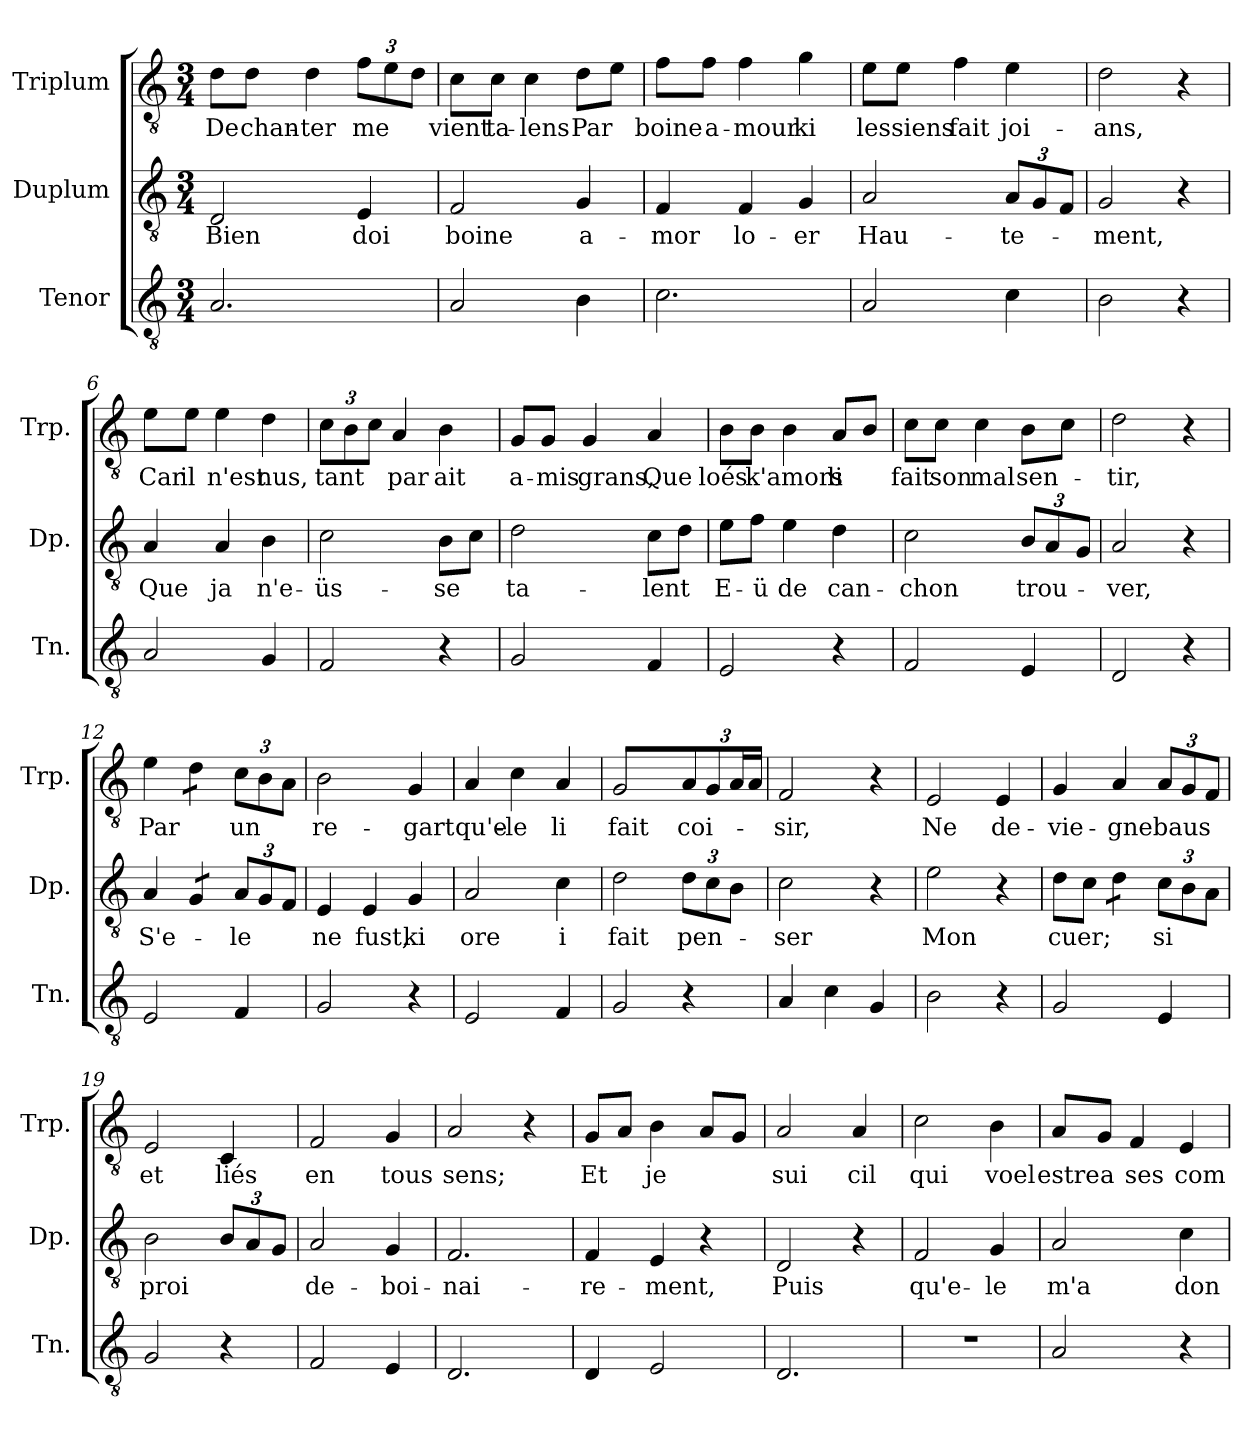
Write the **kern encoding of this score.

**kern	**kern	**text	**kern	**text
*part3	*part2	*part2	*part1	*part1
*staff3	*staff2	*staff2	*staff1	*staff1
*I"Tenor	*I"Duplum	*	*I"Triplum	*
*I'Tn.	*I'Dp.	*	*I'Trp.	*
*clefGv2	*clefGv2	*	*clefGv2	*
*k[]	*k[]	*	*k[]	*
*M3/4	*M3/4	*	*M3/4	*
=1	=1	=1	=1	=1
!	!	!LO:LY:b	!	!LO:LY:b
2.A/	2D/	Bien	8d\L	De
!	!	!	!	!LO:LY:b
.	.	.	8d\J	chan-
!	!	!	!	!LO:LY:b
.	.	.	4d\	-ter
!	!	!LO:LY:b	!	!
*	*	*	*Xbrackettup	*
!	!	!	!	!LO:LY:b
.	4E/	doi	12f\L	me
.	.	.	12e\	.
.	.	.	12d\J	.
=2	=2	=2	=2	=2
!	!	!LO:LY:b	!	!LO:LY:b
2A/	2F/	boine	8c\L	vient
!	!	!	!	!LO:LY:b
.	.	.	8c\J	ta-
!	!	!	!	!LO:LY:b
.	.	.	4c\	-lens
!	!	!LO:LY:b	!	!LO:LY:b
4B\	4G/	a-	8d\L	Par
.	.	.	8e\J	.
=3	=3	=3	=3	=3
!	!	!LO:LY:b	!	!LO:LY:b
2.c\	4F/	-mor	8f\L	boine
!	!	!	!	!LO:LY:b
.	.	.	8f\J	a-
!	!	!LO:LY:b	!	!LO:LY:b
.	4F/	lo-	4f\	-mour
!	!	!LO:LY:b	!	!LO:LY:b
.	4G/	-er	4g\	ki
=4	=4	=4	=4	=4
!	!	!LO:LY:b	!	!LO:LY:b
2A/	2A/	Hau-	8e\L	les
!	!	!	!	!LO:LY:b
.	.	.	8e\J	siens
!	!	!	!	!LO:LY:b
.	.	.	4f\	fait
*	*Xbrackettup	*	*	*
!	!	!LO:LY:b	!	!LO:LY:b
4c\	12A/L	-te-	4e\	joi-
.	12G/	.	.	.
.	12F/J	.	.	.
=5	=5	=5	=5	=5
!	!	!LO:LY:b	!	!LO:LY:b
2B\	2G/	-ment,	2d\	-ans,
4r	4r	.	4r	.
!!LO:LB:g=z
=6	=6	=6	=6	=6
!	!	!LO:LY:b	!	!LO:LY:b
2A/	4A/	Que	8e\L	Car
!	!	!	!	!LO:LY:b
.	.	.	8e\J	il
!	!	!LO:LY:b	!	!LO:LY:b
.	4A/	ja	4e\	n'est
!	!	!LO:LY:b	!	!LO:LY:b
4G/	4B\	n'e-	4d\	nus,
=7	=7	=7	=7	=7
!	!	!LO:LY:b	!	!LO:LY:b
2F/	2c\	-üs-	12c\L	tant
.	.	.	12B\	.
.	.	.	12c\J	.
!	!	!	!	!LO:LY:b
.	.	.	4A/	par
!	!	!LO:LY:b	!	!LO:LY:b
4r	8B\L	-se	4B\	ait
.	8c\J	.	.	.
=8	=8	=8	=8	=8
!	!	!LO:LY:b	!	!LO:LY:b
2G/	2d\	ta-	8G/L	a-
!	!	!	!	!LO:LY:b
.	.	.	8G/J	-mis
!	!	!	!	!LO:LY:b
.	.	.	4G/	grans,
!	!	!LO:LY:b	!	!LO:LY:b
4F/	8c\L	-lent	4A/	Que
.	8d\J	.	.	.
=9	=9	=9	=9	=9
!	!	!LO:LY:b	!	!LO:LY:b
2E/	8e\L	-E-	8B\L	loés
!	!	!LO:LY:b	!	!LO:LY:b
.	8f\J	-ü	8B\J	k'amors
!	!	!LO:LY:b	!	!
.	4e\	de	4B\	.
!	!	!LO:LY:b	!	!LO:LY:b
4r	4d\	can-	8A/L	li
.	.	.	8B/J	.
=10	=10	=10	=10	=10
!	!	!LO:LY:b	!	!LO:LY:b
2F/	2c\	-chon	8c\L	fait
!	!	!	!	!LO:LY:b
.	.	.	8c\J	son
!	!	!	!	!LO:LY:b
.	.	.	4c\	mal
!	!	!LO:LY:b	!	!LO:LY:b
4E/	12B/L	trou-	8B\L	sen-
.	12A/	.	.	.
.	.	.	8c\J	.
.	12G/J	.	.	.
=11	=11	=11	=11	=11
!	!	!LO:LY:b	!	!LO:LY:b
2D/	2A/	-ver,	2d\	-tir,
4r	4r	.	4r	.
!!LO:LB:g=z
=12	=12	=12	=12	=12
!	!	!LO:LY:b	!	!LO:LY:b
2E/	4A/	S'e-	4e\	Par
*	*tremolo	*	*	*
*	*	*	*tremolo	*
.	8G/L	.	8d\L	.
.	8G/J	.	8d\J	.
*	*	*	*Xtremolo	*
*	*Xtremolo	*	*	*
!	!	!LO:LY:b	!	!LO:LY:b
4F/	12A/L	-le	12c\L	un
.	12G/	.	12B\	.
.	12F/J	.	12A\J	.
=13	=13	=13	=13	=13
!	!	!LO:LY:b	!	!LO:LY:b
2G/	4E/	ne	2B\	re-
!	!	!LO:LY:b	!	!
.	4E/	fust,	.	.
!	!	!LO:LY:b	!	!LO:LY:b
4r	4G/	ki	4G/	-gart
=14	=14	=14	=14	=14
!	!	!LO:LY:b	!	!LO:LY:b
2E/	2A/	ore	4A/	qu'e-
!	!	!	!	!LO:LY:b
.	.	.	4c\	-le
!	!	!LO:LY:b	!	!LO:LY:b
4F/	4c\	i	4A/	li
=15	=15	=15	=15	=15
!	!	!LO:LY:b	!	!LO:LY:b
2G/	2d\	fait	2G/	fait
!	!	!LO:LY:b	!	!LO:LY:b
4r	12d\L	pen-	12A/L	coi-
.	12c\	.	12G/	.
*	*	*	*tremolo	*
.	12B\J	.	24A/	.
.	.	.	24A/JJ	.
*	*	*	*Xtremolo	*
=16	=16	=16	=16	=16
!	!	!LO:LY:b	!	!LO:LY:b
4A/	2c\	-ser	2F/	-sir,
4c\	.	.	.	.
4G/	4r	.	4r	.
=17	=17	=17	=17	=17
!	!	!LO:LY:b	!	!LO:LY:b
2B\	2e\	Mon	2E/	Ne
!	!	!	!	!LO:LY:b
4r	4r	.	4E/	de-
=18	=18	=18	=18	=18
!	!	!LO:LY:b	!	!LO:LY:b
2G/	8d\L	cuer;	4G/	-vie-
.	8c\J	.	.	.
!	!	!	!	!LO:LY:b
*	*tremolo	*	*	*
.	8d\L	.	4A/	-gne
.	8d\J	.	.	.
*	*Xtremolo	*	*	*
!	!	!LO:LY:b	!	!LO:LY:b
4E/	12c\L	si	12A/L	baus
.	12B\	.	12G/	.
.	12A\J	.	12F/J	.
=19	=19	=19	=19	=19
!	!	!LO:LY:b	!	!LO:LY:b
2G/	2B\	proi	2E/	et
!	!	!	!	!LO:LY:b
4r	12B/L	.	4C/	liés
.	12A/	.	.	.
.	12G/J	.	.	.
=20	=20	=20	=20	=20
!	!	!LO:LY:b	!	!LO:LY:b
2F/	2A/	de-	2F/	en
!	!	!LO:LY:b	!	!LO:LY:b
4E/	4G/	-boi-	4G/	tous
!!LO:LB:g=z
=21	=21	=21	=21	=21
!	!	!LO:LY:b	!	!LO:LY:b
2.D/	2.F/	-nai-	2A/	sens;
.	.	.	4r	.
=22	=22	=22	=22	=22
!	!	!LO:LY:b	!	!LO:LY:b
4D/	4F/	-re-	8G/L	Et
.	.	.	8A/J	.
!	!	!LO:LY:b	!	!LO:LY:b
2E/	4E/	-ment,	4B\	je
.	4r	.	8A/L	.
.	.	.	8G/J	.
=23	=23	=23	=23	=23
!	!	!LO:LY:b	!	!LO:LY:b
2.D/	2D/	Puis	2A/	sui
!	!	!	!	!LO:LY:b
.	4r	.	4A/	cil
=24	=24	=24	=24	=24
!	!	!LO:LY:b	!	!LO:LY:b
2.r	2F/	qu'e-	2c\	qui
!	!	!LO:LY:b	!	!LO:LY:b
.	4G/	-le	4B\	voel
=25	=25	=25	=25	=25
!	!	!LO:LY:b	!	!LO:LY:b
2A/	2A/	m'a	8A/L	estre
!	!	!	!	!LO:LY:b
.	.	.	8G/J	a
!	!	!	!	!LO:LY:b
.	.	.	4F/	ses
!	!	!LO:LY:b	!	!LO:LY:b
4r	4c\	don-	4E/	com-
=	=	=	=	=
*-	*-	*-	*-	*-
